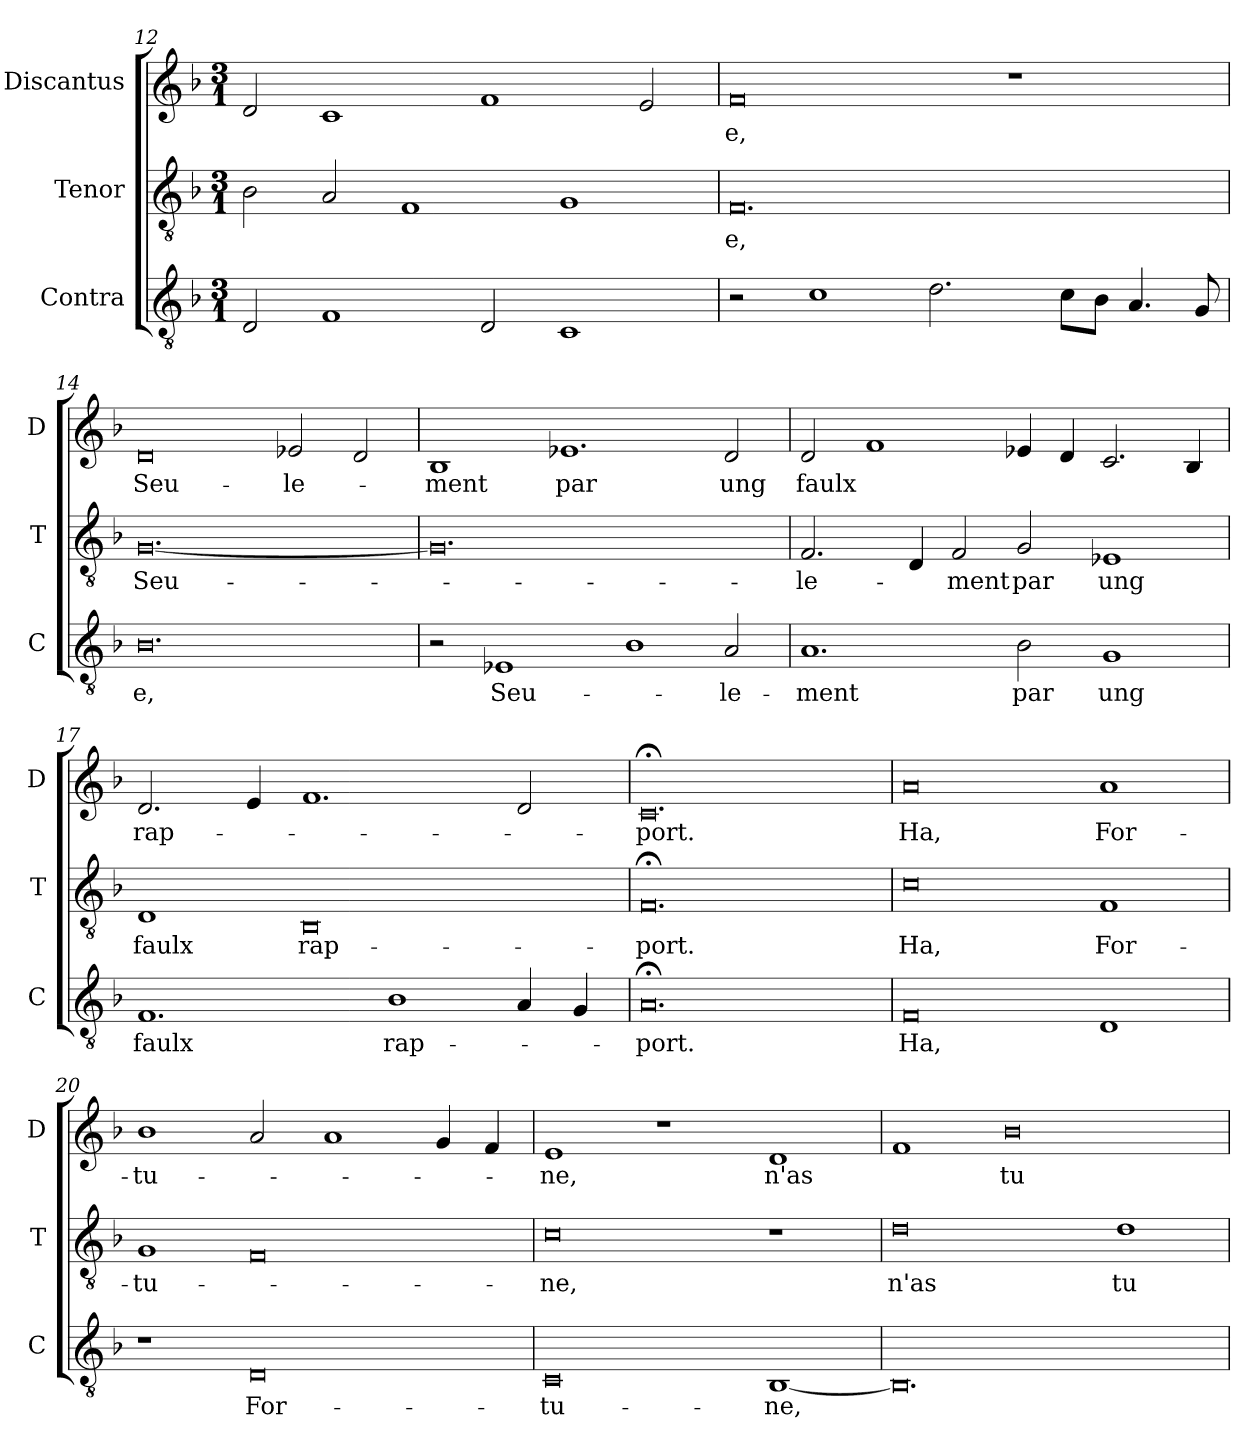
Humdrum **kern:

**kern	**text	**kern	**text	**kern	**text
*part3	*part3	*part2	*part2	*part1	*part1
*staff3	*staff3	*staff2	*staff2	*staff1	*staff1
*I"Contra	*	*I"Tenor	*	*I"Discantus	*
*I'C	*	*I'T	*	*I'D	*
*clefGv2	*	*clefGv2	*	*clefG2	*
*k[b-]	*	*k[b-]	*	*k[b-]	*
*M3/1	*	*M3/1	*	*M3/1	*
=12	=12	=12	=12	=12	=12
2D/	.	2B-\	.	2d/	.
1F	.	2A/	.	1c	.
.	.	1F	.	.	.
2D/	.	.	.	1f	.
1C	.	1G	.	.	.
.	.	.	.	2e/	.
=13	=13	=13	=13	=13	=13
2r	.	0.F	-e,	0f	-e,
1c	.	.	.	.	.
2.d\	.	.	.	.	.
.	.	.	.	1r	.
8c\L	.	.	.	.	.
8B-\J	.	.	.	.	.
4.A/	.	.	.	.	.
8G/	.	.	.	.	.
=14	=14	=14	=14	=14	=14
0.B-	-e,	[0.G	Seu-	0d	Seu-
.	.	.	.	2e-X/	-le-
.	.	.	.	2d/	.
=15	=15	=15	=15	=15	=15
2r	.	0.G]	.	1B-	-ment
1E-X	Seu-	.	.	.	.
.	.	.	.	1.e-X	par
1B-	.	.	.	.	.
2A/	-le-	.	.	2d/	ung
=16	=16	=16	=16	=16	=16
1.A	-ment	2.F/	-le-	2d/	faulx
.	.	.	.	1f	.
.	.	4D/	.	.	.
.	.	2F/	-ment	.	.
2B-\	par	2G/	par	4e-X/	.
.	.	.	.	4d/	.
1G	ung	1E-X	ung	2.c/	.
.	.	.	.	4B-/	.
=17	=17	=17	=17	=17	=17
1.F	faulx	1D	faulx	2.d/	rap-
.	.	.	.	4e/	.
.	.	0BB-	rap-	1.f	.
1B-	rap-	.	.	.	.
4A/	.	.	.	2d/	.
4G/	.	.	.	.	.
=18	=18	=18	=18	=18	=18
0.A;<	-port.	0.F;<	-port.	0.c;<	-port.
=19	=19	=19	=19	=19	=19
0F	Ha,	0c	Ha,	0a	Ha,
1D	.	1F	For-	1a	For-
=20	=20	=20	=20	=20	=20
1r	.	1G	-tu-	1b-	-tu-
0D	For-	0F	.	2a/	.
.	.	.	.	1a	.
.	.	.	.	4g/	.
.	.	.	.	4f/	.
=21	=21	=21	=21	=21	=21
0C	-tu-	0c	-ne,	1e	-ne,
.	.	.	.	1r	.
[1BB-	-ne,	1r	.	1d	n'as
=22	=22	=22	=22	=22	=22
0.BB-]	.	0d	n'as	1f	.
.	.	.	.	0b-	tu
.	.	1d	tu	.	.
=	=	=	=	=	=
*-	*-	*-	*-	*-	*-
